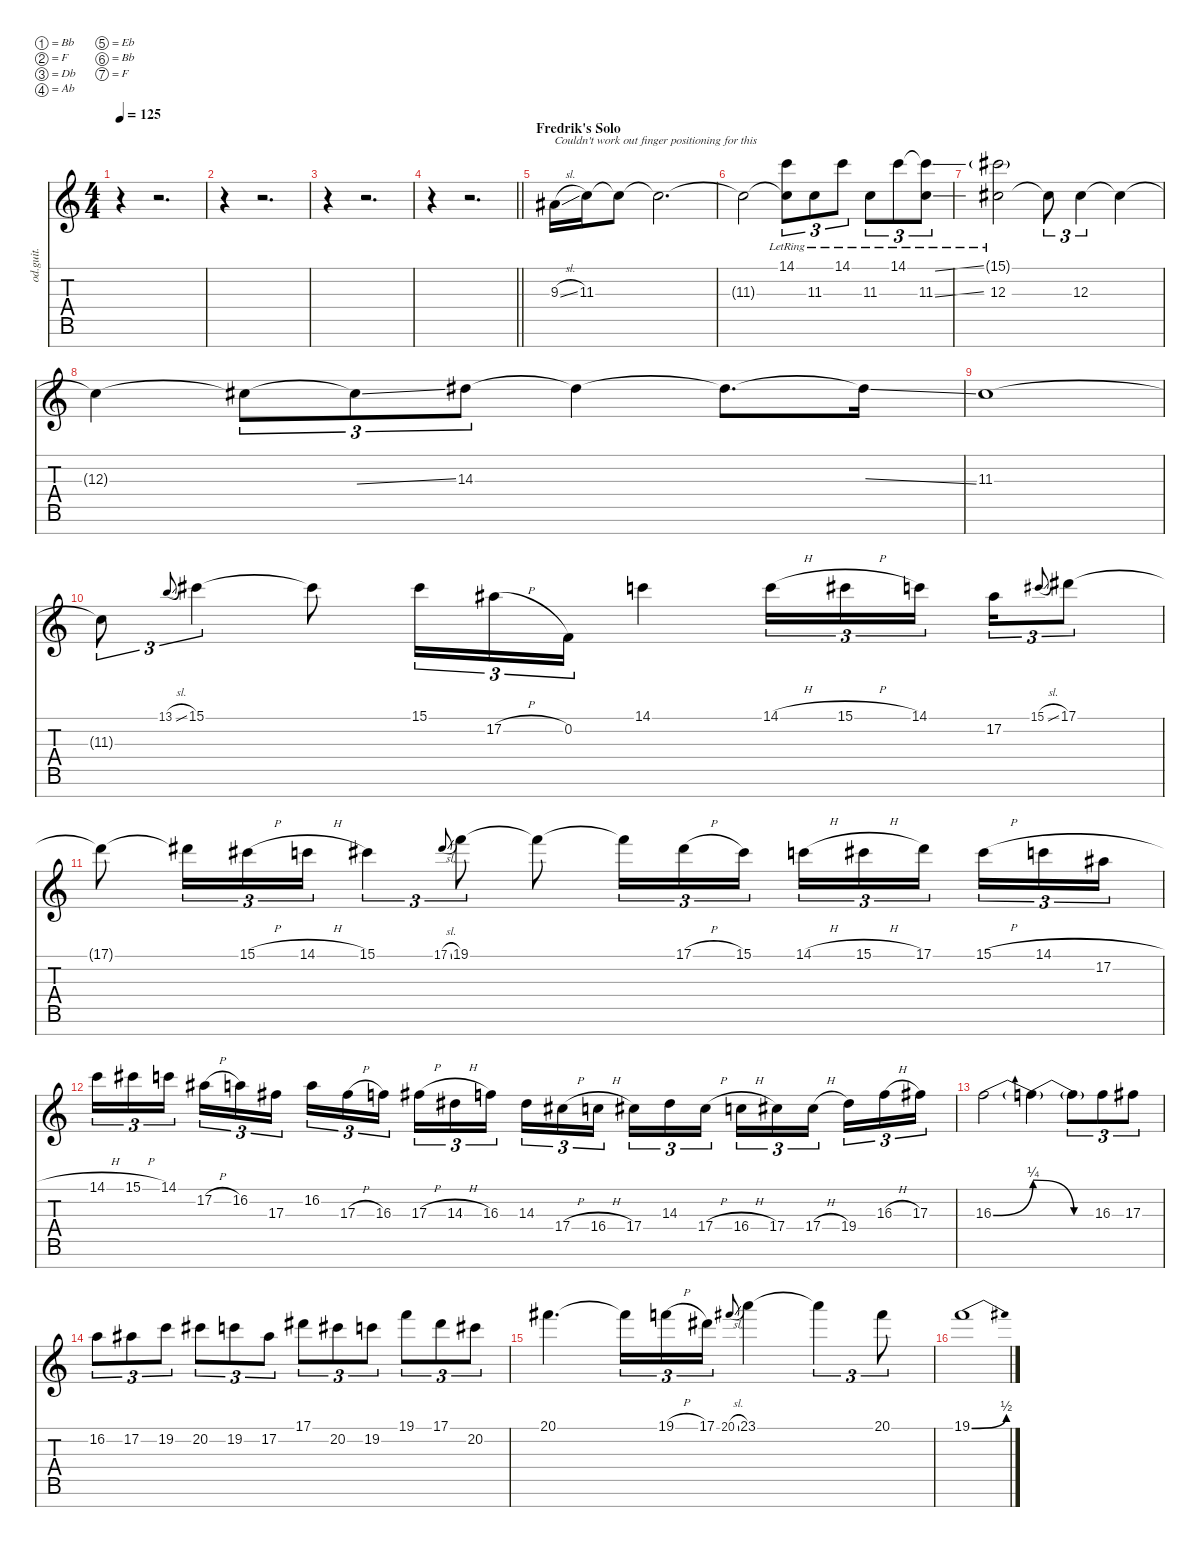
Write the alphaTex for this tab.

\defaultSystemsLayout 4
\hideDynamics
\bracketExtendMode nobrackets
\track ("8 string Guitar SOLO (Fredrik Thordendal)" "od.guit.") {instrument overdrivenguitar}
\staff {score tabs}
\tuning (Bb3 F3 Db3 Ab2 Eb2 Bb1 F1)
\ts (4 4)
\tempo 125
\clef g2
\ks c
r.4{dy f beam Down} r.2{d beam Down} |
r.4{beam Down} r.2{d beam Down} |
r.4{beam Down} r.2{d beam Down} |
\barLineRight lightlight
r.4{beam Down} r.2{d beam Down} |
\section ("" "Fredrik's Solo")
9.3{sl acc #}.16{txt "Couldn't work out finger positioning for this" beam Down} 11.3.16{dy ff beam Down} 11.3{t}.8{dy f beam Down} 11.3{t}.2{d beam Down} |
11.3{t}.2{beam Down} (14.1{lr} 11.3{t}).8{tu (3 2) dy p beam Down} 11.3{lr}.8{tu (3 2) dy mf beam Down} 14.1{lr}.8{tu (3 2) dy p beam Down} 11.3{lr}.8{tu (3 2) dy mf beam Down} 14.1{lr}.8{tu (3 2) dy mp beam Down} (14.1{ss lr t} 11.3{ss}).8{tu (3 2) dy f beam Down} |
(15.1{g lr acc #} 12.3{acc #}).2{dy ff beam Down} 12.3{t acc #}.8{tu (3 2) dy f beam Down} 12.3{acc #}.4{tu (3 2) dy mf beam Down} 12.3{t acc #}.4{dy f beam Down} |
12.3{t acc #}.4{beam Down} 12.3{t acc #}.8{tu (3 2) beam Down} 12.3{ss t acc #}.8{tu (3 2) beam Down} 14.3{acc #}.8{tu (3 2) dy ff beam Down} 14.3{t acc #}.4{dy f beam Down} 14.3{t acc #}.8{d beam Down} 14.3{ss t acc #}.16{beam Down} |
11.3.1{dy ff beam Down} |
11.3{t}.8{tu (3 2) dy f beam Down} 13.1{sl}.8{gr onbeat dy mf beam Up} 15.1{acc #}.4{tu (3 2) beam Down} 15.1{t acc #}.8{dy f beam Down} 15.1{acc #}.16{tu (3 2) beam Down} 17.2{h acc #}.16{tu (3 2) beam Down} 0.2.16{tu (3 2) beam Down} 14.1.4{beam Down} 14.1{h}.16{tu (3 2) beam Down} 15.1{h acc #}.16{tu (3 2) beam Down} 14.1.16{tu (3 2) beam Down} 17.2{acc #}.16{tu (3 2) beam Down} 15.1{sl acc #}.8{gr onbeat dy mf beam Up} 17.1{acc #}.8{tu (3 2) beam Down} |
17.1{t acc #}.8{dy f beam Down} 17.1{t acc #}.16{tu (3 2) beam Down} 15.1{h acc #}.16{tu (3 2) beam Down} 14.1{h}.16{tu (3 2) beam Down} 15.1{acc #}.4{tu (3 2) dy ff beam Down} 17.1{sl acc #}.8{gr onbeat dy mf beam Up} 19.1.8{tu (3 2) beam Down} 19.1{t}.8{dy f beam Down} 19.1{t}.16{tu (3 2) beam Down} 17.1{h acc #}.16{tu (3 2) beam Down} 15.1{acc #}.16{tu (3 2) beam Down} 14.1{h}.16{tu (3 2) beam Down} 15.1{h acc #}.16{tu (3 2) beam Down} 17.1{acc #}.16{tu (3 2) beam Down} 15.1{h acc #}.16{tu (3 2) beam Down} 14.1{h}.16{tu (3 2) beam Down} 17.2{acc #}.16{tu (3 2) beam Down} |
14.1{h}.16{tu (3 2) beam Down} 15.1{h acc #}.16{tu (3 2) beam Down} 14.1.16{tu (3 2) beam Down} 17.2{h acc #}.16{tu (3 2) beam Down} 16.2.16{tu (3 2) beam Down} 17.3{acc #}.16{tu (3 2) beam Down} 16.2.16{tu (3 2) beam Down} 17.3{h acc #}.16{tu (3 2) beam Down} 16.3.16{tu (3 2) beam Down} 17.3{h acc #}.16{tu (3 2) beam Down} 14.3{h acc #}.16{tu (3 2) beam Down} 16.3.16{tu (3 2) beam Down} 14.3{acc #}.16{tu (3 2) dy mf beam Down} 17.4{h acc #}.16{tu (3 2) dy f beam Down} 16.4{h}.16{tu (3 2) beam Down} 17.4{acc #}.16{tu (3 2) beam Down} 14.3{acc #}.16{tu (3 2) beam Down} 17.4{h acc #}.16{tu (3 2) beam Down} 16.4{h}.16{tu (3 2) beam Down} 17.4{acc #}.16{tu (3 2) beam Down} 17.4{h acc #}.16{tu (3 2) beam Down} 19.4{acc #}.16{tu (3 2) beam Down} 16.3{h}.16{tu (3 2) beam Down} 17.3{acc #}.16{tu (3 2) beam Down} |
16.3{be (bend 0 0 60 1)}.2{beam Down} 16.3{be (release 0 1 60 0) t}.4{beam Down} 16.3{be (hold 0 0 60 0) t}.8{tu (3 2) beam Down} 16.3.8{tu (3 2) beam Down} 17.3{acc #}.8{tu (3 2) beam Down} |
16.2.8{tu (3 2) beam Down} 17.2{acc #}.8{tu (3 2) beam Down} 19.2.8{tu (3 2) beam Down} 20.2{acc #}.8{tu (3 2) beam Down} 19.2.8{tu (3 2) beam Down} 17.2{acc #}.8{tu (3 2) beam Down} 17.1{acc #}.8{tu (3 2) beam Down} 20.2{acc #}.8{tu (3 2) beam Down} 19.2.8{tu (3 2) beam Down} 19.1.8{tu (3 2) dy mf beam Down} 17.1{acc #}.8{tu (3 2) beam Down} 20.2{acc #}.8{tu (3 2) dy f beam Down} |
20.1{acc #}.4{d beam Down} 20.1{t acc #}.16{tu (3 2) beam Down} 19.1{h}.16{tu (3 2) beam Down} 17.1{acc #}.16{tu (3 2) beam Down} 20.1{sl acc #}.8{gr onbeat dy mf beam Up} 23.1.4{dy f beam Down} 23.1{t}.4{tu (3 2) beam Down} 20.1{acc #}.8{tu (3 2) dy mf beam Down} |
19.1{be (bend 0 0 56.0000016 2)}.1{beam Down}
